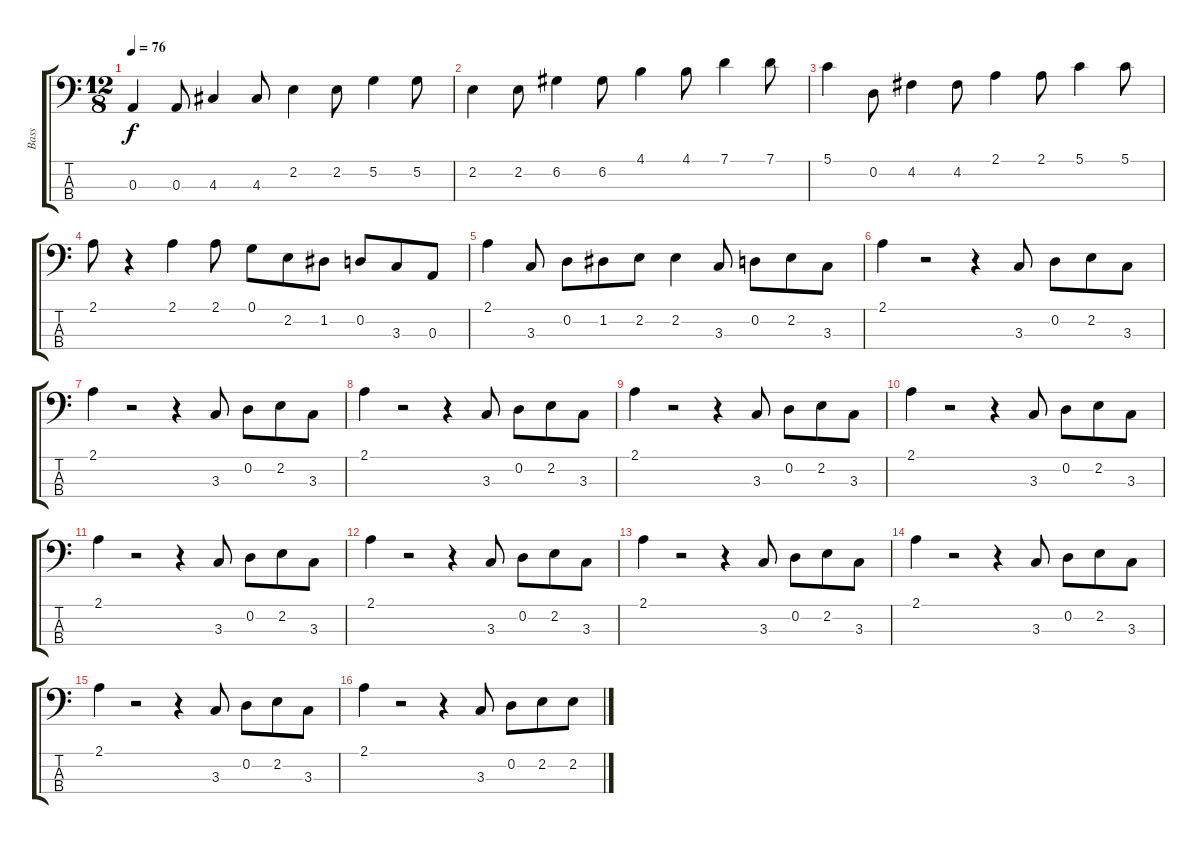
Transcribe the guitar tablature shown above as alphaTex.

\track ("Bass" "Bass") {instrument electricbasspick}
\staff {score tabs}
\tuning (G2 D2 A1 E1) {hide}
\ts (12 8)
\tempo 76
\clef f4
\ks c
0.3.4{dy f} 0.3.8 4.3.4 4.3.8 2.2.4 2.2.8 5.2.4 5.2.8 |
2.2.4 2.2.8 6.2.4 6.2.8 4.1.4 4.1.8 7.1.4 7.1.8 |
5.1.4 0.2.8 4.2.4 4.2.8 2.1.4 2.1.8 5.1.4 5.1.8 |
2.1.8 r.4 2.1.4 2.1.8 0.1.8 2.2.8 1.2.8 0.2.8 3.3.8 0.3.8 |
2.1.4 3.3.8 0.2.8 1.2.8 2.2.8 2.2.4 3.3.8 0.2.8 2.2.8 3.3.8 |
2.1.4 r.2 r.4 3.3.8 0.2.8 2.2.8 3.3.8 |
2.1.4 r.2 r.4 3.3.8 0.2.8 2.2.8 3.3.8 |
2.1.4 r.2 r.4 3.3.8 0.2.8 2.2.8 3.3.8 |
2.1.4 r.2 r.4 3.3.8 0.2.8 2.2.8 3.3.8 |
2.1.4 r.2 r.4 3.3.8 0.2.8 2.2.8 3.3.8 |
2.1.4 r.2 r.4 3.3.8 0.2.8 2.2.8 3.3.8 |
2.1.4 r.2 r.4 3.3.8 0.2.8 2.2.8 3.3.8 |
2.1.4 r.2 r.4 3.3.8 0.2.8 2.2.8 3.3.8 |
2.1.4 r.2 r.4 3.3.8 0.2.8 2.2.8 3.3.8 |
2.1.4 r.2 r.4 3.3.8 0.2.8 2.2.8 3.3.8 |
2.1.4 r.2 r.4 3.3.8 0.2.8 2.2.8 2.2.8
